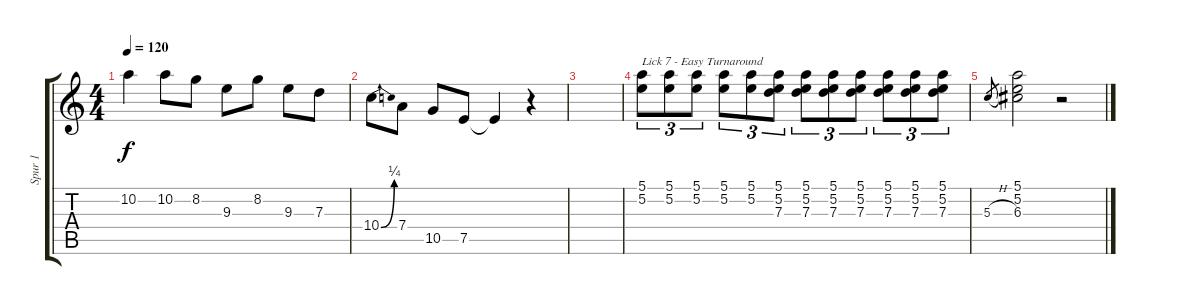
\track ("Spur 1" "Spur 1") {instrument distortionguitar}
\staff {score tabs}
\tuning (E4 B3 G3 D3 A2 E2) {hide}
\ts (4 4)
\tempo 120
\clef g2
\ks c
10.2{t}.4{dy f} 10.2.8 8.2.8 9.3.8 8.2.8 9.3.8 7.3.8 |
10.4{be (bend 0 0 60 1)}.8 7.4.8 10.5.8 7.5.8 7.5{t}.4 r.4 |
|
(5.1 5.2).8{tu (3 2) txt "Lick 7 - Easy Turnaround"} (5.1 5.2).8{tu (3 2)} (5.1 5.2).8{tu (3 2)} (5.1 5.2).8{tu (3 2)} (5.1 5.2).8{tu (3 2)} (5.1 5.2 7.3).8{tu (3 2)} (5.1 5.2 7.3).8{tu (3 2)} (5.1 5.2 7.3).8{tu (3 2)} (5.1 5.2 7.3).8{tu (3 2)} (5.1 5.2 7.3).8{tu (3 2)} (5.1 5.2 7.3).8{tu (3 2)} (5.1 5.2 7.3).8{tu (3 2)} |
5.3{h}.8{gr} (5.1 5.2 6.3).2 r.2
